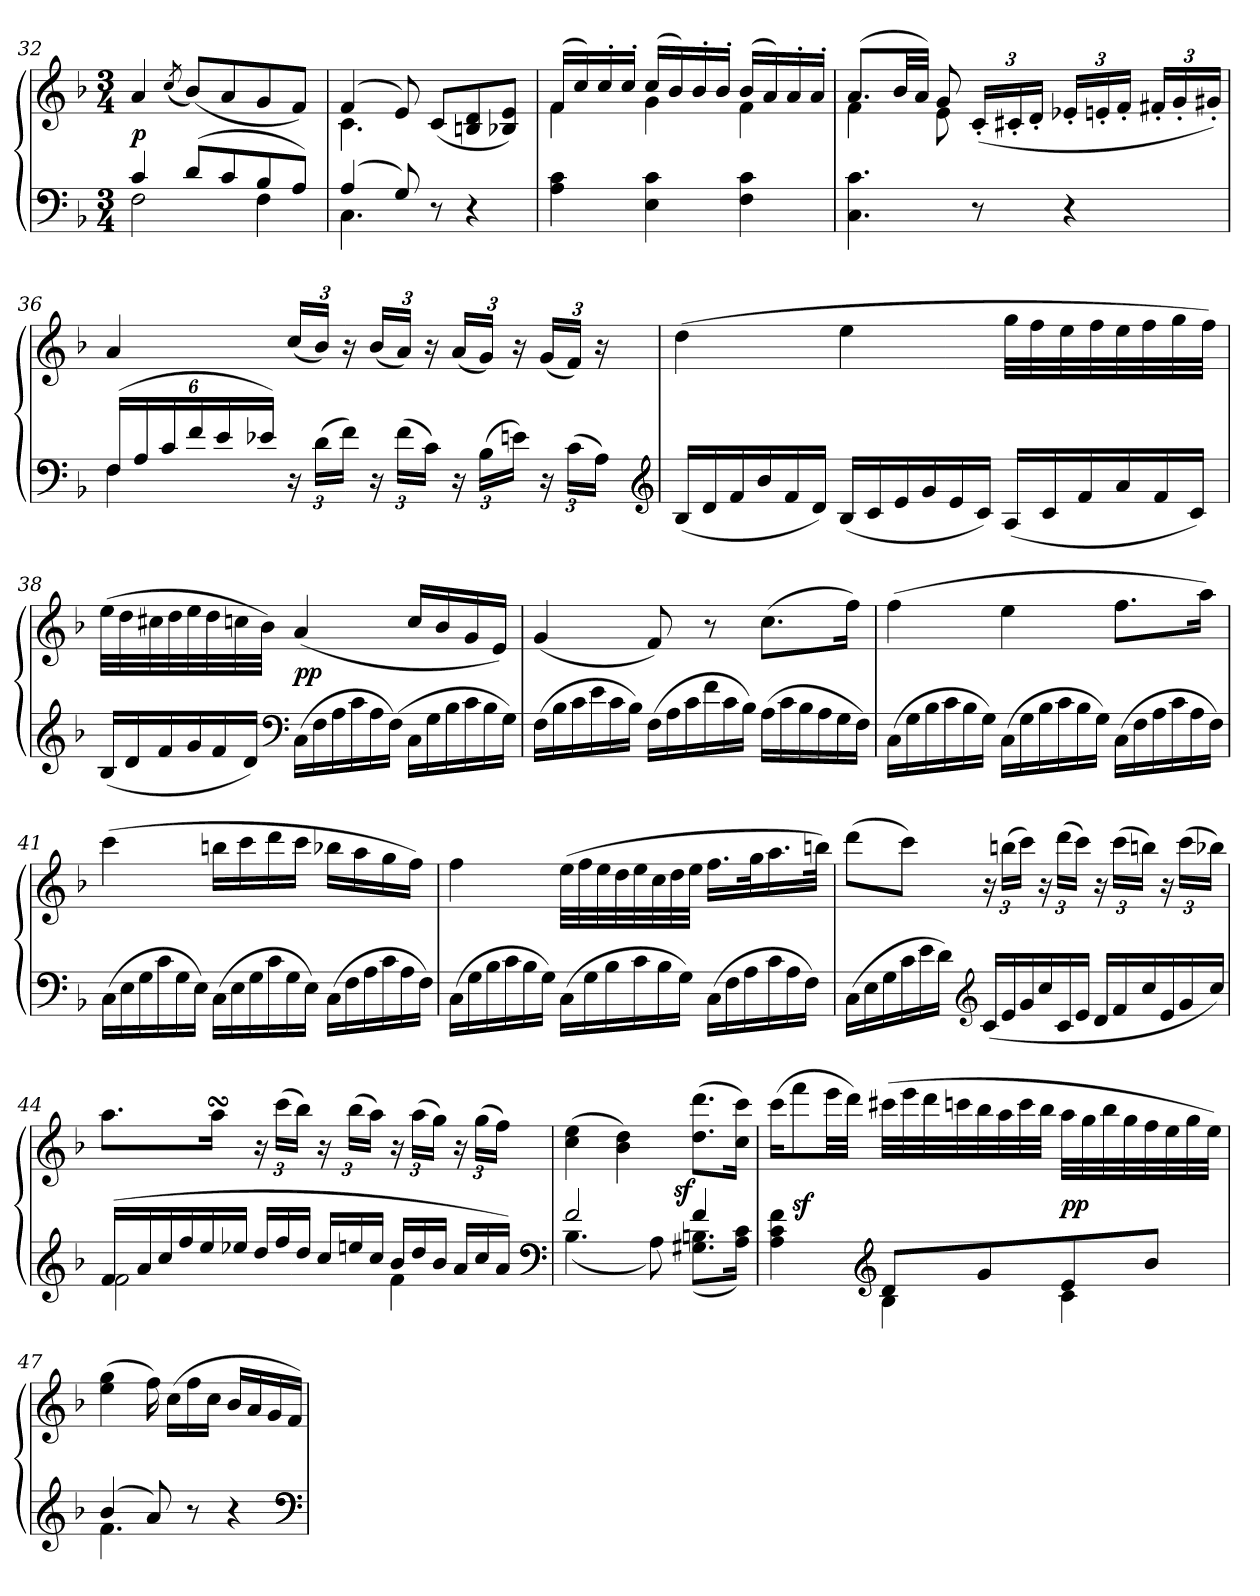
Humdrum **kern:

**kern	**kern	**dynam
*part1	*part1	*part1
*staff2	*staff1	*staff1/2
*clefF4	*clefG2	*
*k[b-]	*k[b-]	*
*F:	*F:	*
*M3/4	*M3/4	*
=32	=32	=32
*^	*	*
4c	2F	4a	p
.	.	(<8qcc	.
(8dL	.	(8b-L)	.
8c	.	8a	.
8B-	4F	8g	.
8AJ)	.	8fJ)	.
=33	=33	=33	=33
*	*	*^	*
(4A	4.C	(4f	4.c	.
8G)	.	8e)	.	.
8r	4.ryy	(8cL	4.ryy	.
4r	.	8Bn 8d	.	.
.	.	8B-X 8eJ)	.	.
*v	*v	*	*	*
=34	=34	=34	=34
4A 4c	(16fLL	4f	.
.	16cc)	.	.
.	16cc'	.	.
.	16cc'JJ	.	.
4E 4c	(16ccLL	4g	.
.	16b-)	.	.
.	16b-'	.	.
.	16b-'JJ	.	.
4F 4c	(16b-LL	4f	.
.	16a)	.	.
.	16a'	.	.
.	16a'JJ	.	.
=35	=35	=35	=35
4.C 4.c	(8.aL	4f	.
.	32b-LL	.	.
.	32aJJJ)	.	.
.	8g	8e	.
*	*Xbrackettup	*	*
8r	(<24c'LL	4.ryy	.
.	24c#X'	.	.
.	24d'JJ	.	.
4r	24e-X'LL	.	.
.	24en'	.	.
.	24f'JJ	.	.
.	24f#X'LL	.	.
.	24g'	.	.
.	24g#X'JJ)	.	.
*	*v	*v	*
=36	=36	=36
*Xbrackettup	*	*
*^	*	*
(<24FLL	4F	4a	.
24A	.	.	.
24c	.	.	.
24f	.	.	.
24e	.	.	.
24e-XJJ)	.	.	.
4ryy	24r	(24cc/LL	.
.	(24dLL	24b-/JJ)	.
.	24fJJ)	24r	.
.	24r	(24b-LL	.
.	(24fLL	24aJJ)	.
.	24cJJ)	24r	.
4ryy	24r	(24aLL	.
.	(24B-LL	24gJJ)	.
.	24enJJ)	24r	.
.	24r	(24gLL	.
.	(24cLL	24fJJ)	.
.	24AJJ)	24r	.
*v	*v	*	*
*clefG2	*	*
=37	=37	=37
*Xtuplet	*	*
(24B-LL	(4dd	.
24d	.	.
24f	.	.
24b-	.	.
24f	.	.
24dJJ)	.	.
(24B-LL	4ee	.
24c	.	.
24e	.	.
24g	.	.
24e	.	.
24cJJ)	.	.
(24ALL	32ggLLL	.
.	32ff	.
24c	.	.
.	32ee	.
24f	.	.
.	32ff	.
24a	32ee	.
.	32ff	.
24f	.	.
.	32gg	.
24cJJ)	.	.
.	32ffJJJ)	.
=38	=38	=38
(24B-LL	(32eeLLL	.
.	32dd	.
24d	.	.
.	32cc#X	.
24f	.	.
.	32dd	.
24g	32ee	.
.	32dd	.
24f	.	.
.	32ccn	.
24dJJ)	.	.
.	32b-JJJ)	.
*clefF4	*	*
(24CLL	(4a	pp
24F	.	.
24A	.	.
24c	.	.
24A	.	.
(24FJJ)	.	.
24CLL	16ccLL	.
24G	.	.
.	16b-	.
24B-	.	.
24c	16g	.
24B-	.	.
.	16eJJ)	.
24GJJ)	.	.
=39	=39	=39
(24FLL	(4g	.
24B-	.	.
24c	.	.
24e	.	.
24c	.	.
24B-JJ)	.	.
(24FLL	8f)	.
24A	.	.
24c	.	.
24f	8r	.
24c	.	.
24B-JJ)	.	.
(24ALL	(8.ccL	.
24c	.	.
24B-	.	.
24A	.	.
24G	.	.
.	16ffJk)	.
24FJJ)	.	.
=40	=40	=40
(24CLL	(4ff	.
24G	.	.
24B-	.	.
24c	.	.
24B-	.	.
24GJJ)	.	.
(24CLL	4ee	.
24G	.	.
24B-	.	.
24c	.	.
24B-	.	.
24GJJ)	.	.
(24CLL	8.ffL	.
24F	.	.
24A	.	.
24c	.	.
24A	.	.
.	16aaJk)	.
24FJJ)	.	.
=41	=41	=41
(24CLL	(4ccc	.
24E	.	.
24G	.	.
24c	.	.
24G	.	.
24EJJ)	.	.
(24CLL	16bbnLL	.
24E	.	.
.	16ccc	.
24G	.	.
24c	16ddd	.
24G	.	.
.	16cccJJ	.
24EJJ)	.	.
(24CLL	16bb-XLL	.
24F	.	.
.	16aa	.
24A	.	.
24c	16gg	.
24A	.	.
.	16ffJJ)	.
24FJJ)	.	.
=42	=42	=42
(24CLL	4ff	.
24G	.	.
24B-	.	.
24c	.	.
24B-	.	.
24GJJ)	.	.
(24CLL	(32eeLLL	.
.	32ff	.
24G	.	.
.	32ee	.
24B-	.	.
.	32dd	.
24c	32ee	.
.	32cc	.
24B-	.	.
.	32dd	.
24GJJ)	.	.
.	32eeJJJ	.
(24CLL	16.ffLL	.
24F	.	.
24A	.	.
.	32ggk	.
24c	16.aa	.
24A	.	.
24FJJ)	.	.
.	32bbnJJk)	.
=43	=43	=43
(24CLL	(8dddL	.
24E	.	.
24G	.	.
24c	8cccJ)	.
24e	.	.
24dJJ)	.	.
*clefG2	*	*
(24cLL	24r	.
24e	(24bbnLL	.
24g	24cccJJ)	.
24cc	24r	.
24c	(24dddLL	.
24eJJ	24cccJJ)	.
24dLL	24r	.
24f	(24cccLL	.
24cc	24bbnJJ)	.
24e	24r	.
24g	(24cccLL	.
24ccJJ)	24bb-XJJ)	.
=44	=44	=44
*^	*	*
(24fLL	2f	8.aaL	.
24a	.	.	.
24cc	.	.	.
24ff	.	.	.
24ee	.	.	.
.	.	16aasSsSJk	.
24ee-XJJ	.	.	.
24ddLL	.	24r	.
24ff	.	(24cccLL	.
24ddJJ	.	24bb-JJ)	.
24ccLL	.	24r	.
24een	.	(24bb-LL	.
24ccJJ	.	24aaJJ)	.
24b-LL	4f	24r	.
24dd	.	(24aaLL	.
24b-JJ	.	24ggJJ)	.
24aLL	.	24r	.
24cc	.	(24ggLL	.
24aJJ)	.	24ffJJ)	.
*clefF4	*	*	*
=45	=45	=45	=45
2f	(4.B-	(4cc 4ee	.
.	.	4b- 4dd)	.
.	8A)	.	.
!	!	!	!LO:DY:rj
4f	(8.G#X 8.BnL	(8.dd 8.dddL	sf
.	16A 16cJk)	16cc 16cccJk)	.
=46	=46	=46	=46
4ryy	4A 4c 4f	(16cccKL	.
.	.	8fff	sf
.	.	32eeeLL	.
.	.	32dddJJJ)	.
*clefG2	*	*	*
8dL	4B-	(32ccc#XLLL	.
.	.	32eee	.
.	.	32ddd	.
.	.	32cccn	.
8g	.	32bb-	.
.	.	32aa	.
.	.	32ccc	.
.	.	32bb-JJJ	.
8e	4c	32aaLLL	pp
.	.	32gg	.
.	.	32bb-	.
.	.	32gg	.
8b-J	.	32ff	.
.	.	32ee	.
.	.	32gg	.
.	.	32eeJJJ)	.
=47	=47	=47	=47
(4b-	4.f	(4ee 4gg	.
8a)	.	16ff)	.
.	.	(16ccLL	.
8r	4.ryy	16ff	.
.	.	16ccJJ	.
4r	.	16b-LL	.
.	.	16a	.
.	.	16g	.
.	.	16fJJ)	.
*v	*v	*	*
*clefF4	*	*
=	=	=
*-	*-	*-
